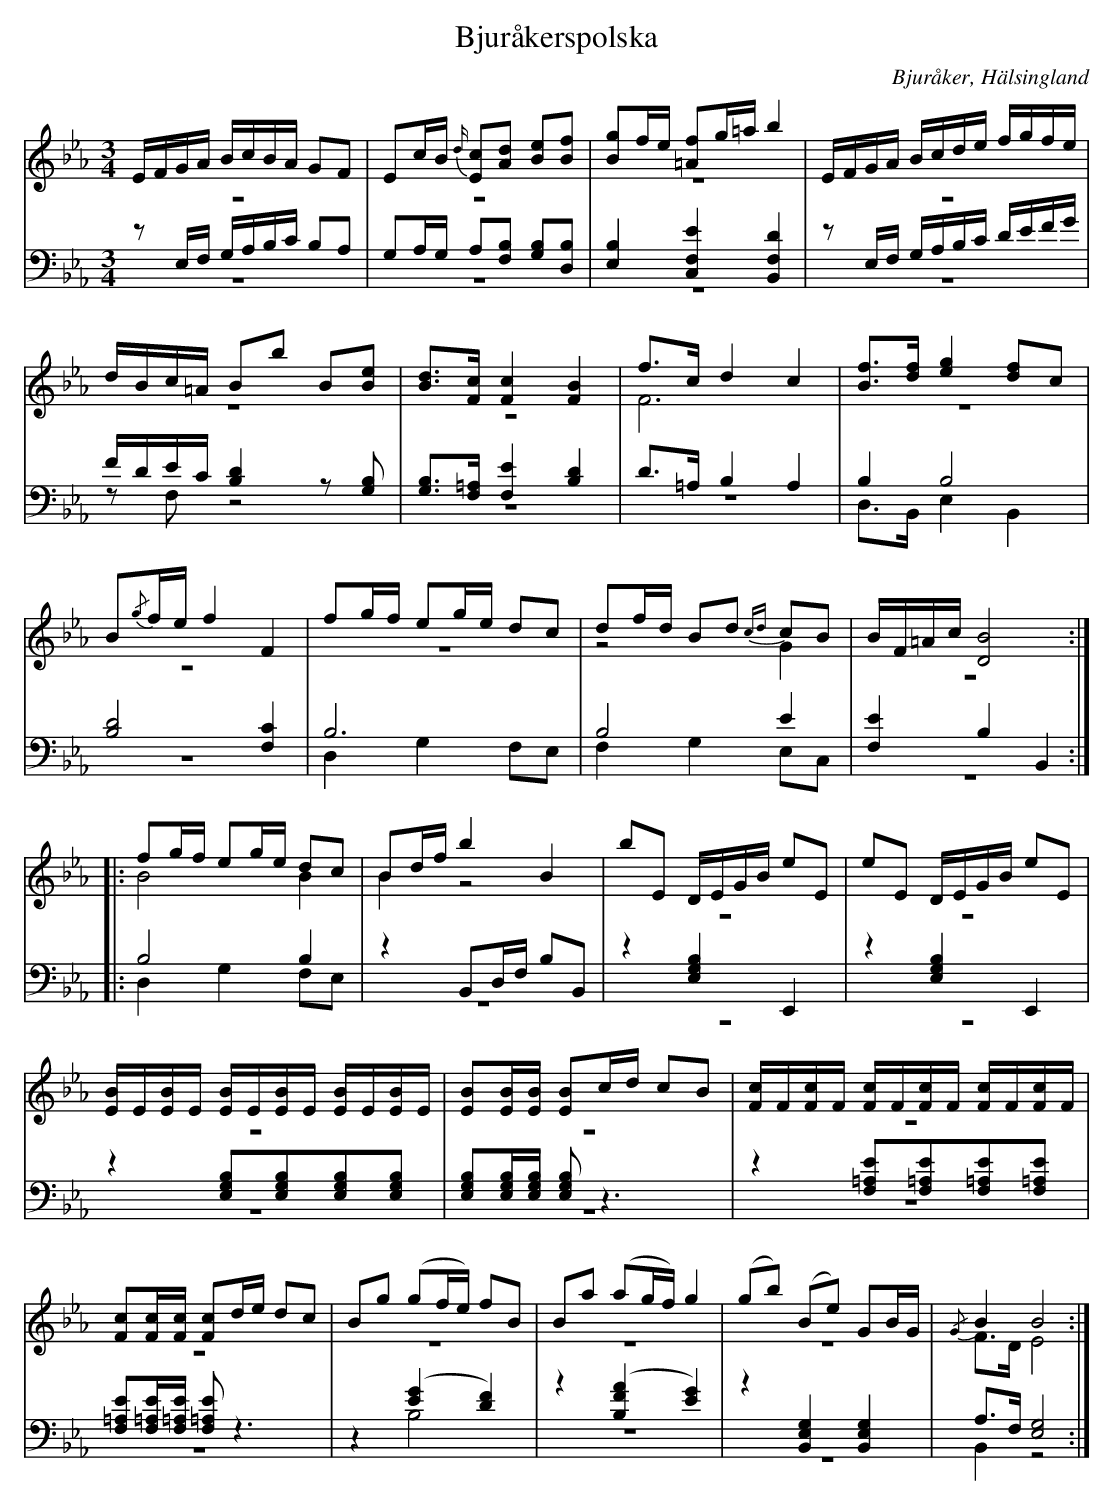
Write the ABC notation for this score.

X:1
T: Bjuråkerspolska
O: Bjuråker, Hälsingland
M: 3/4
L: 1/8
K: Eb
V:1
V:2 merge
V:3
V:4 merge
V:1
E/F/G/A/ B/c/B/A/ GF|Ec/B/ {d/}[Ec][Ad] [Be][Bf]|[Bg]f/e/ [=Af]g/=a/ b2|E/F/G/A/ B/c/d/e/ f/g/f/e/|
d/B/c/=A/ Bb B[Be]|[Bd]>[Fc] [F2c2] [F2B2]|f>c d2 c2|[Bf]>[df] [e2g2] [df]c|
B{/g}f/e/ f2 F2|fg/f/ eg/e/ dc|df/d/ Bd {cd}cB|B/F/=A/c/ [D4B4]:|
|:fg/f/ eg/e/ dc|Bd/f/ b2 B2|bE D/E/G/B/ eE|eE D/E/G/B/ eE|
[E/B/]E/[E/B/]E/ [E/B/]E/[E/B/]E/ [E/B/]E/[E/B/]E/|[EB][E/B/][E/B/] [EB]c/d/ cB|[F/c/]F/[F/c/]F/ [F/c/]F/[F/c/]F/ [F/c/]F/[F/c/]F/|[Fc][F/c/][F/c/] [Fc]d/e/ dc|Bg (gf/e/) fB|Ba (ag/f/) g2|(gb) (Be) GB/G/|{/G}B2 B4:|
V:2
z6|z6|z6|z6|
z6|z6|F6|z6|
z6|z6|z4 G2|z6:|
|:B4 B2|B2 z4|z6|z6|
z6|z6|z6|z6|
z6|z6|z6|F>D E4:|
V:3 clef=bass
zE,/F,/ G,/A,/B,/C/ B,A,|G,A,/G,/ A,[F,B,] [G,B,][D,B,]|[E,2B,2] [C,2F,2E2] [B,,2F,2D2]|zE,/F,/ G,/A,/B,/C/ D/E/F/G/|
F/D/E/C/ [B,2D2]z[G,B,]|[G,B,]>[F,=A,] [F,2E2] [B,2D2]|D>=A, B,2 A,2|B,2 B,4|
[B,4D4] [F,2C2]|B,6|B,4 E2|[F,2E2] B,2 B,,2:|
|:B,4 B,2|z2 B,,D,/F,/ B,B,,|z2 [E,2G,2B,2] E,,2|z2 [E,2G,2B,2] E,,2|
z2 [E,G,B,][E,G,B,][E,G,B,][E,G,B,]|[E,G,B,][E,/G,/B,/][E,/G,/B,/] [E,G,B,] z3|z2 [F,=A,E][F,=A,E][F,=A,E][F,=A,E]|[F,=A,E][F,/=A,/E/][F,/=A,/E/] [F,=A,E] z3|
z2 ([E2G2] [D2F2])|z2 ([B,2F2A2] [E2G2])|z2 [B,,2E,2G,2] [B,,2E,2G,2]|A,>F, [E,4G,4]:|
V:4  clef=bass
z6|z6|z6|z6|
zF, z4|z6|z6|D,>B,, E,2 B,,2|
z6|D,2 G,2 F,E,|F,2 G,2 E,C,|z6:|
|:D,2 G,2 F,E,|z6|z6|z6|
z6|z6|z6|z6|
z2 B,4|z6|z6|B,,2 z4:|
